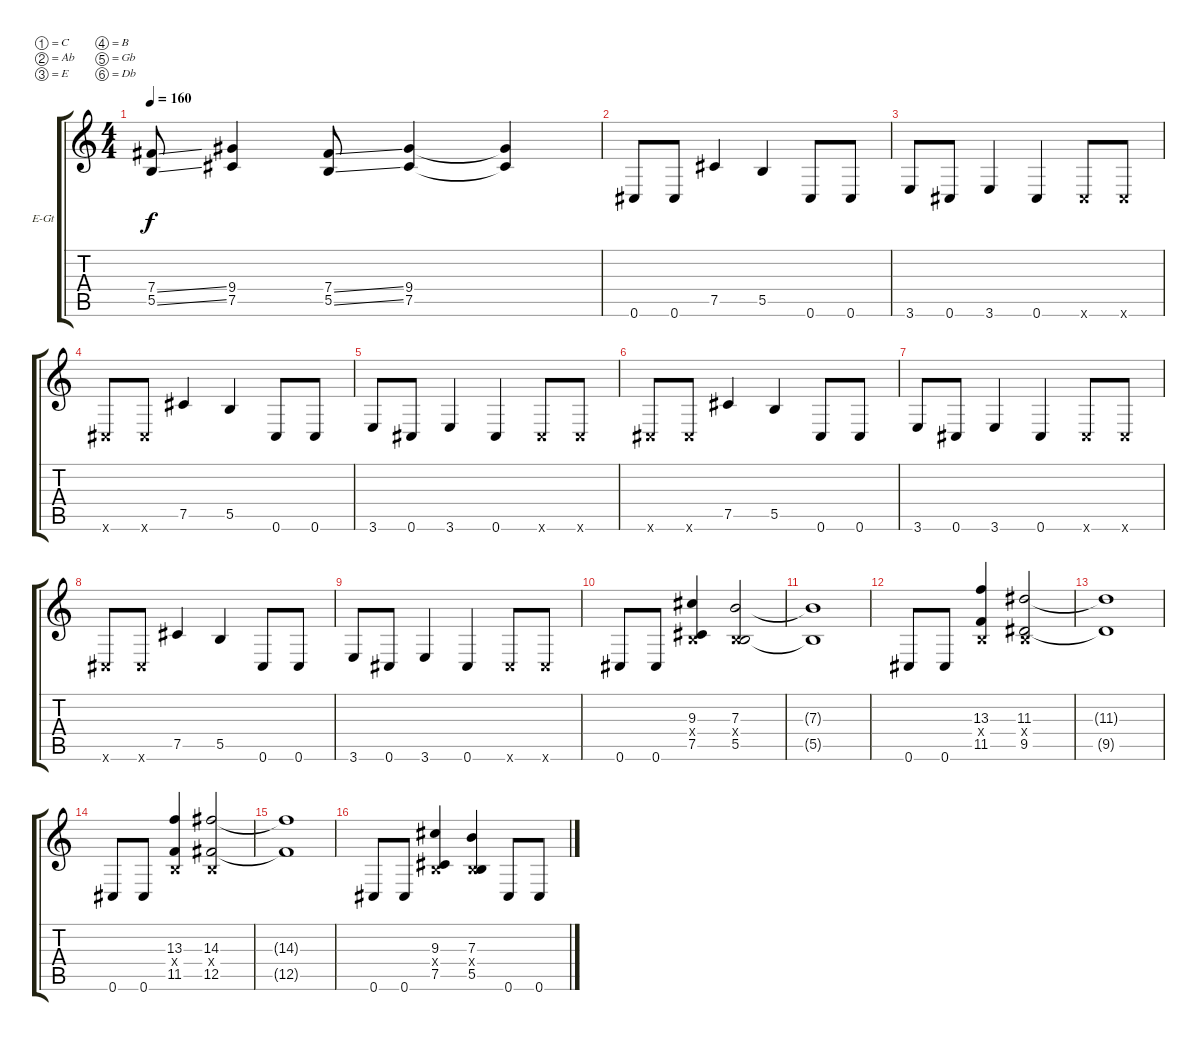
\bracketExtendMode groupsimilarinstruments
\firstSystemTrackNameOrientation horizontal
\otherSystemsTrackNameOrientation horizontal
\track ("James Root" "E-Gt") {instrument distortionguitar}
\staff {score tabs}
\tuning (C4 Ab3 E3 B2 Gb2 Db2)
\ts (4 4)
\tempo 160
\clef g2
\ks c
(7.4{ss} 5.5{ss}).8{dy f} (9.4 7.5).4 (7.4{ss} 5.5{ss}).8 (9.4 7.5).4 (9.4{t} 7.5{t}).4 |
0.6.8 0.6.8 7.5.4 5.5.4 0.6.8 0.6.8 |
3.6.8 0.6.8 3.6.4 0.6.4 0.6{x}.8 0.6{x}.8 |
0.6{x}.8 0.6{x}.8 7.5.4 5.5.4 0.6.8 0.6.8 |
3.6.8 0.6.8 3.6.4 0.6.4 0.6{x}.8 0.6{x}.8 |
0.6{x}.8 0.6{x}.8 7.5.4 5.5.4 0.6.8 0.6.8 |
3.6.8 0.6.8 3.6.4 0.6.4 0.6{x}.8 0.6{x}.8 |
0.6{x}.8 0.6{x}.8 7.5.4 5.5.4 0.6.8 0.6.8 |
3.6.8 0.6.8 3.6.4 0.6.4 0.6{x}.8 0.6{x}.8 |
0.6.8 0.6.8 (9.3 0.4{x} 7.5).4 (7.3 0.4{x} 5.5).2 |
(7.3{t} 5.5{t}).1 |
0.6.8 0.6.8 (13.3 0.4{x} 11.5).4 (11.3 0.4{x} 9.5).2 |
(11.3{t} 9.5{t}).1 |
0.6.8 0.6.8 (13.3 0.4{x} 11.5).4 (14.3 0.4{x} 12.5).2 |
(14.3{t} 12.5{t}).1 |
0.6.8 0.6.8 (9.3 0.4{x} 7.5).4 (7.3 0.4{x} 5.5).4 0.6.8 0.6.8
